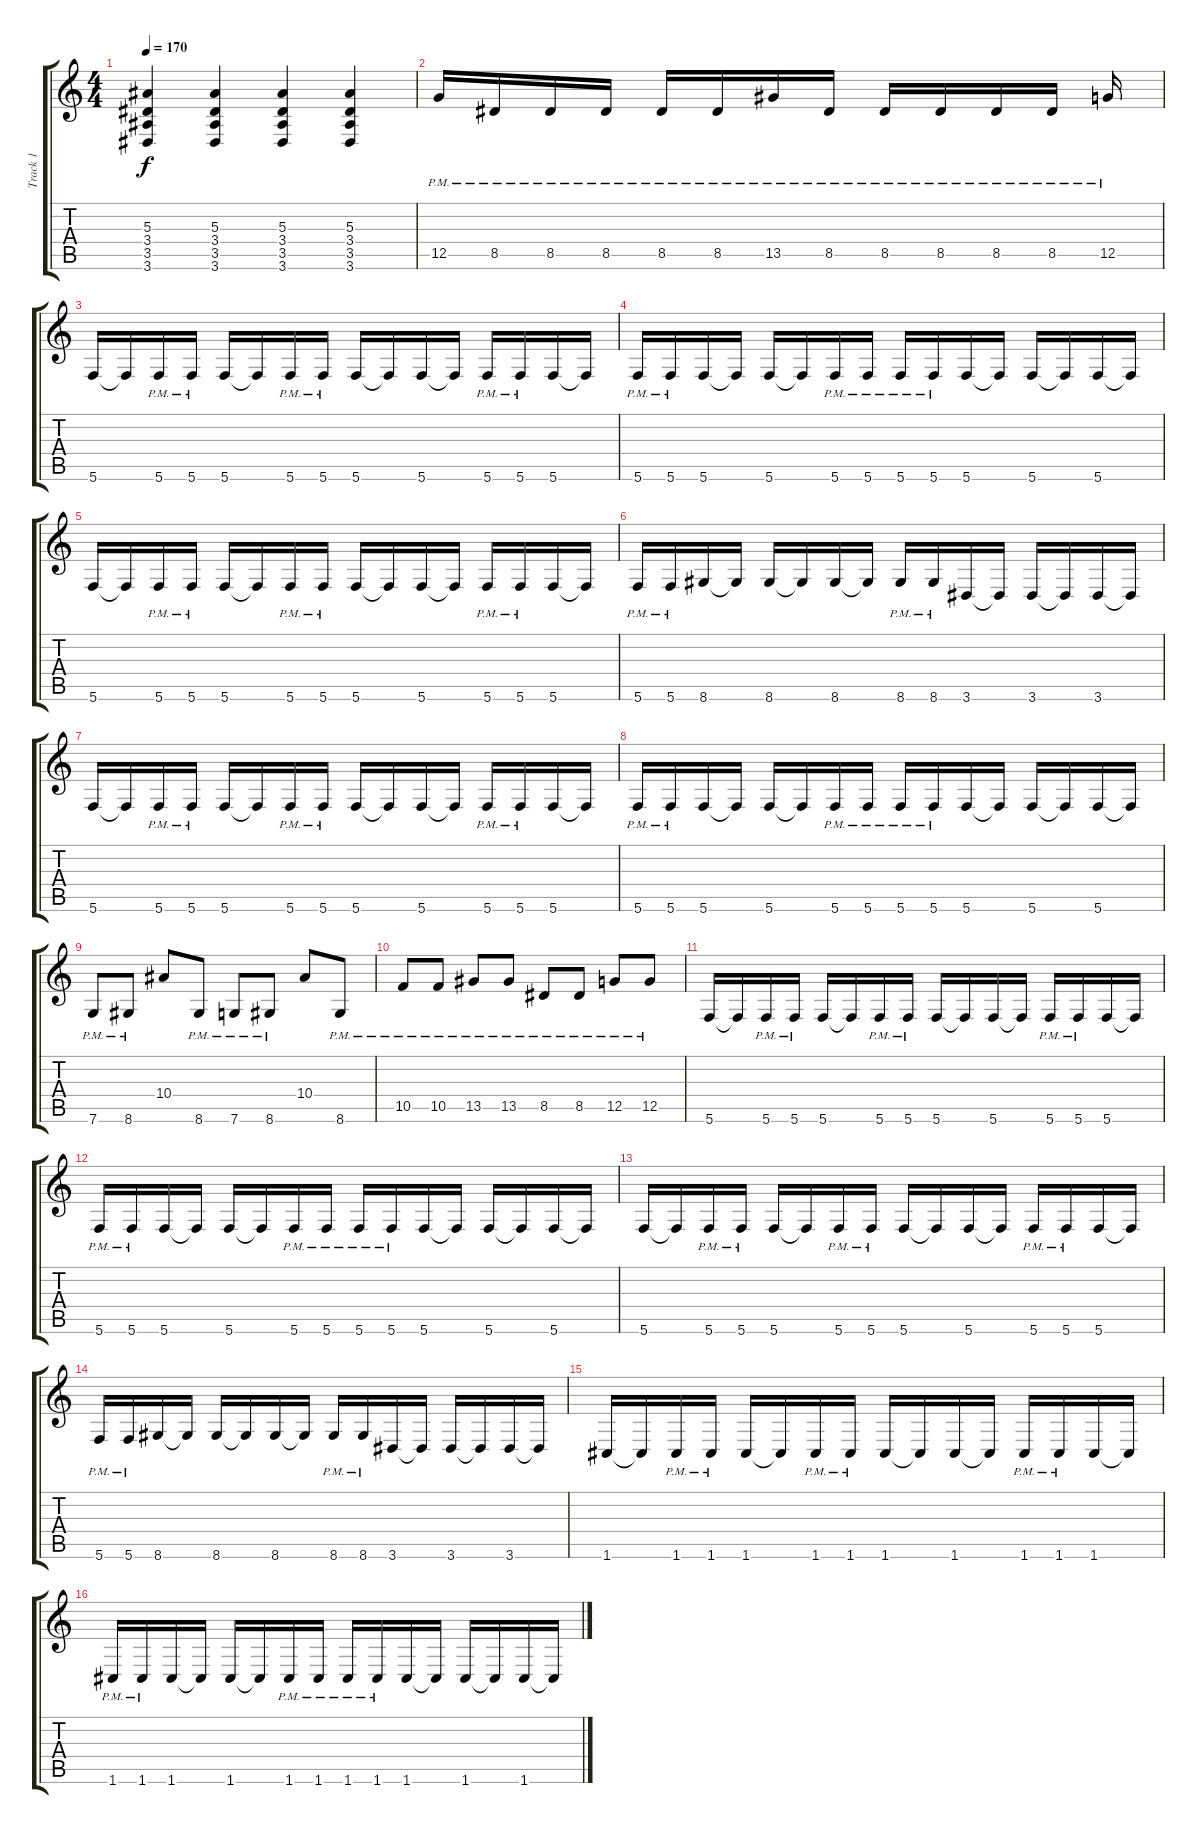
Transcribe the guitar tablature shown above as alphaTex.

\track ("Track 1" "Track 1") {instrument distortionguitar}
\staff {score tabs}
\tuning (D4 A3 F3 C3 G2 C2) {hide}
\ts (4 4)
\tempo 170
\clef g2
\ks c
(5.3 3.4 3.5 3.6).4{dy f} (5.3 3.4 3.5 3.6).4 (5.3 3.4 3.5 3.6).4 (5.3 3.4 3.5 3.6).4 |
12.5{pm}.16 8.5{pm}.16 8.5{pm}.16 8.5{pm}.16 8.5{pm}.16 8.5{pm}.16 13.5{pm}.16 8.5{pm}.16 8.5{pm}.16 8.5{pm}.16 8.5{pm}.16 8.5{pm}.16 12.5{pm}.16 |
5.6.16 5.6{t}.16 5.6{pm}.16 5.6{pm}.16 5.6.16 5.6{t}.16 5.6{pm}.16 5.6{pm}.16 5.6.16 5.6{t}.16 5.6.16 5.6{t}.16 5.6{pm}.16 5.6{pm}.16 5.6.16 5.6{t}.16 |
5.6{pm}.16 5.6{pm}.16 5.6.16 5.6{t}.16 5.6.16 5.6{t}.16 5.6{pm}.16 5.6{pm}.16 5.6{pm}.16 5.6{pm}.16 5.6.16 5.6{t}.16 5.6.16 5.6{t}.16 5.6.16 5.6{t}.16 |
5.6.16 5.6{t}.16 5.6{pm}.16 5.6{pm}.16 5.6.16 5.6{t}.16 5.6{pm}.16 5.6{pm}.16 5.6.16 5.6{t}.16 5.6.16 5.6{t}.16 5.6{pm}.16 5.6{pm}.16 5.6.16 5.6{t}.16 |
5.6{pm}.16 5.6{pm}.16 8.6.16 8.6{t}.16 8.6.16 8.6{t}.16 8.6.16 8.6{t}.16 8.6{pm}.16 8.6{pm}.16 3.6.16 3.6{t}.16 3.6.16 3.6{t}.16 3.6.16 3.6{t}.16 |
5.6.16 5.6{t}.16 5.6{pm}.16 5.6{pm}.16 5.6.16 5.6{t}.16 5.6{pm}.16 5.6{pm}.16 5.6.16 5.6{t}.16 5.6.16 5.6{t}.16 5.6{pm}.16 5.6{pm}.16 5.6.16 5.6{t}.16 |
5.6{pm}.16 5.6{pm}.16 5.6.16 5.6{t}.16 5.6.16 5.6{t}.16 5.6{pm}.16 5.6{pm}.16 5.6{pm}.16 5.6{pm}.16 5.6.16 5.6{t}.16 5.6.16 5.6{t}.16 5.6.16 5.6{t}.16 |
7.6{pm}.8 8.6{pm}.8 10.4.8 8.6{pm}.8 7.6{pm}.8 8.6{pm}.8 10.4.8 8.6{pm}.8 |
10.5{pm}.8 10.5{pm}.8 13.5{pm}.8 13.5{pm}.8 8.5{pm}.8 8.5{pm}.8 12.5{pm}.8 12.5{pm}.8 |
5.6.16 5.6{t}.16 5.6{pm}.16 5.6{pm}.16 5.6.16 5.6{t}.16 5.6{pm}.16 5.6{pm}.16 5.6.16 5.6{t}.16 5.6.16 5.6{t}.16 5.6{pm}.16 5.6{pm}.16 5.6.16 5.6{t}.16 |
5.6{pm}.16 5.6{pm}.16 5.6.16 5.6{t}.16 5.6.16 5.6{t}.16 5.6{pm}.16 5.6{pm}.16 5.6{pm}.16 5.6{pm}.16 5.6.16 5.6{t}.16 5.6.16 5.6{t}.16 5.6.16 5.6{t}.16 |
5.6.16 5.6{t}.16 5.6{pm}.16 5.6{pm}.16 5.6.16 5.6{t}.16 5.6{pm}.16 5.6{pm}.16 5.6.16 5.6{t}.16 5.6.16 5.6{t}.16 5.6{pm}.16 5.6{pm}.16 5.6.16 5.6{t}.16 |
5.6{pm}.16 5.6{pm}.16 8.6.16 8.6{t}.16 8.6.16 8.6{t}.16 8.6.16 8.6{t}.16 8.6{pm}.16 8.6{pm}.16 3.6.16 3.6{t}.16 3.6.16 3.6{t}.16 3.6.16 3.6{t}.16 |
1.6.16 1.6{t}.16 1.6{pm}.16 1.6{pm}.16 1.6.16 1.6{t}.16 1.6{pm}.16 1.6{pm}.16 1.6.16 1.6{t}.16 1.6.16 1.6{t}.16 1.6{pm}.16 1.6{pm}.16 1.6.16 1.6{t}.16 |
1.6{pm}.16 1.6{pm}.16 1.6.16 1.6{t}.16 1.6.16 1.6{t}.16 1.6{pm}.16 1.6{pm}.16 1.6{pm}.16 1.6{pm}.16 1.6.16 1.6{t}.16 1.6.16 1.6{t}.16 1.6.16 1.6{t}.16
